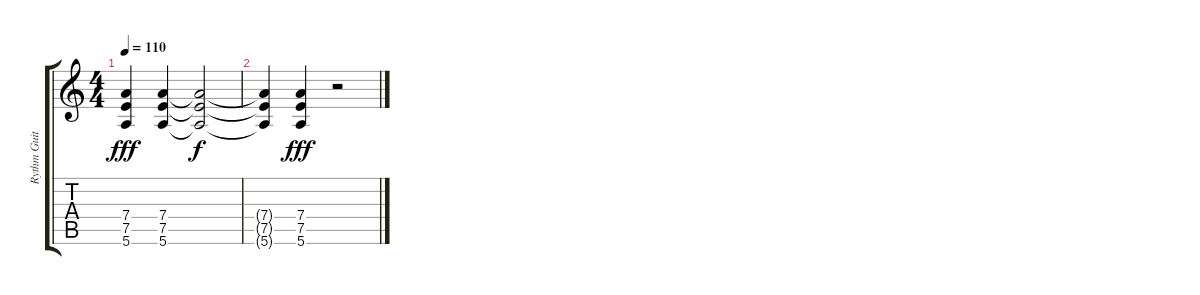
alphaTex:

\track ("Rythm Guitar 2" "Rythm Guit") {instrument distortionguitar}
\staff {score tabs}
\tuning (E4 B3 G3 D3 A2 E2) {hide}
\ts (4 4)
\tempo 110
\clef g2
\ks c
(7.4 7.5 5.6).4{dy fff} (7.4 7.5 5.6).4 (7.4{t} 7.5{t} 5.6{t}).2{dy f} |
(7.4{t} 7.5{t} 5.6{t}).4 (7.4 7.5 5.6).4{dy fff} r.2
